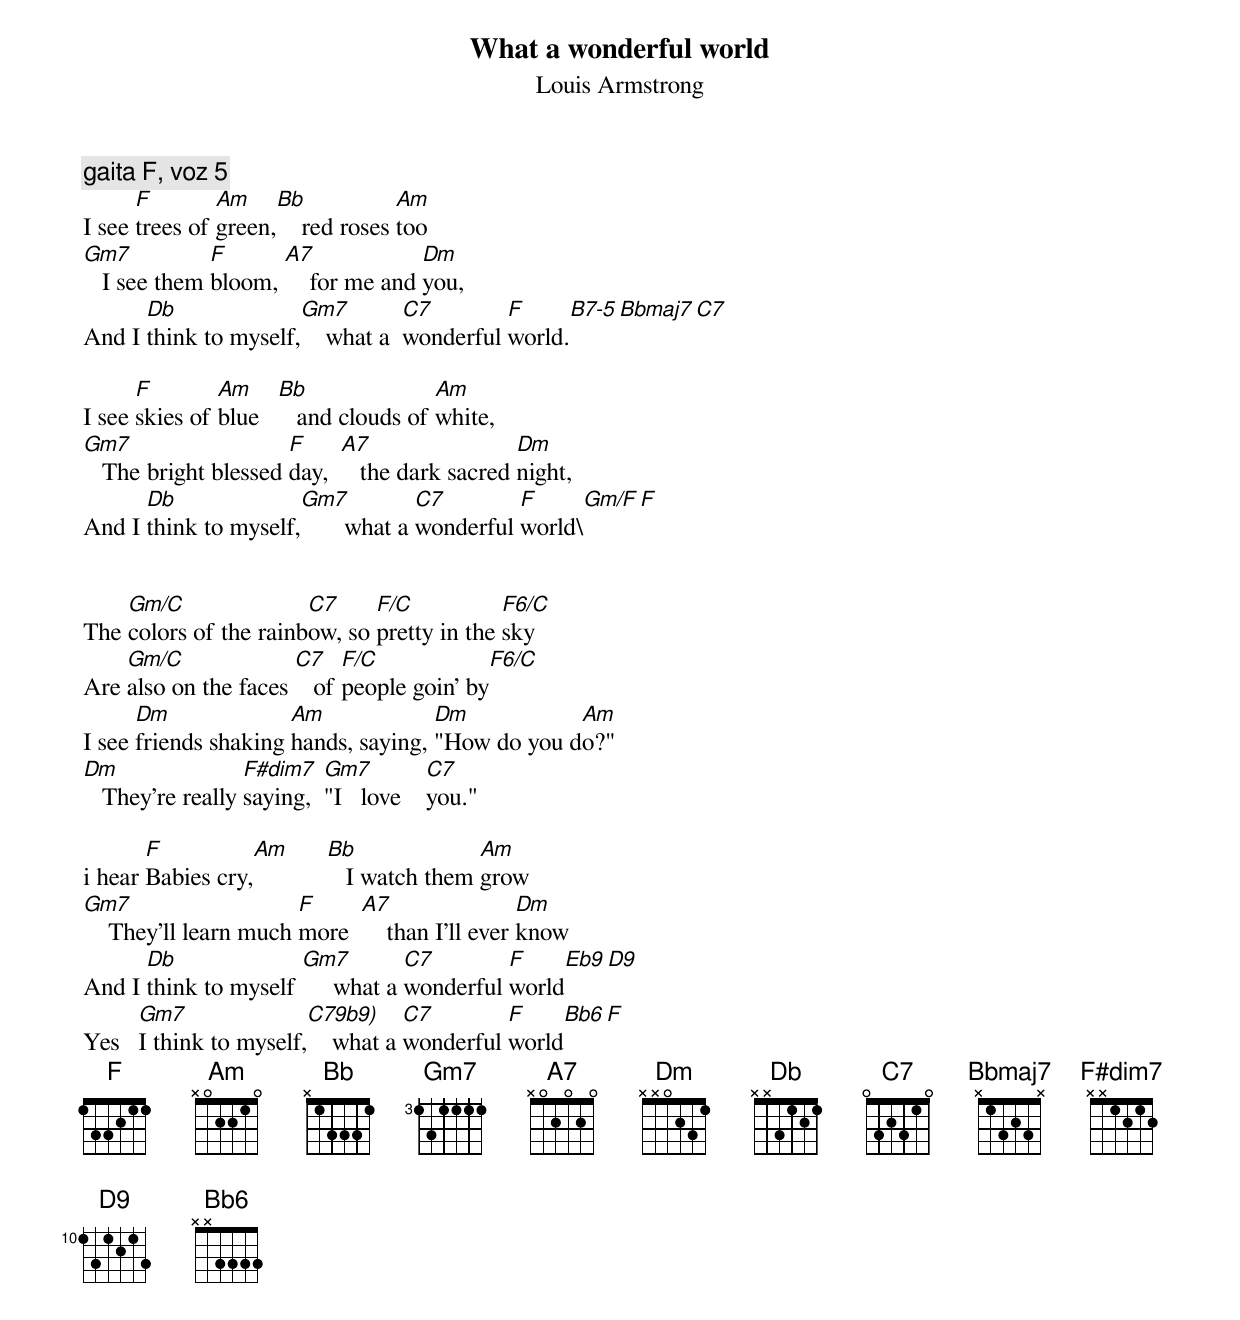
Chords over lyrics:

What a wonderful world
Louis Armstrong

gaita F, voz 5
      F        Am    Bb            Am
I see trees of green,    red roses too
Gm7           F      A7             Dm
   I see them bloom,     for me and you,
      Db              Gm7         C7        F      B7-5   Bbmaj7   C7
And I think to myself,    what a  wonderful world.

      F        Am     Bb               Am
I see skies of blue      and clouds of white,
Gm7                   F     A7                 Dm
   The bright blessed day,     the dark sacred night,
      Db              Gm7           C7        F         Gm/F   F
And I think to myself,       what a wonderful world\


    Gm/C               C7     F/C           F6/C
The colors of the rainbow, so pretty in the sky
    Gm/C              C7    F/C             F6/C
Are also on the faces    of people goin' by
      Dm              Am             Dm           Am
I see friends shaking hands, saying, "How do you do?"
Dm                F#dim7   Gm7          C7
   They're really saying,  "I   love    you."

       F          Am    Bb              Am
i hear Babies cry,         I watch them grow
Gm7                    F     A7                 Dm
    They'll learn much more      than I'll ever know
      Db              Gm7         C7        F       Eb9  D9
And I think to myself      what a wonderful world
      Gm7               C79b9)     C7        F     Bb6     F
Yes   I think to myself,    what a wonderful world
